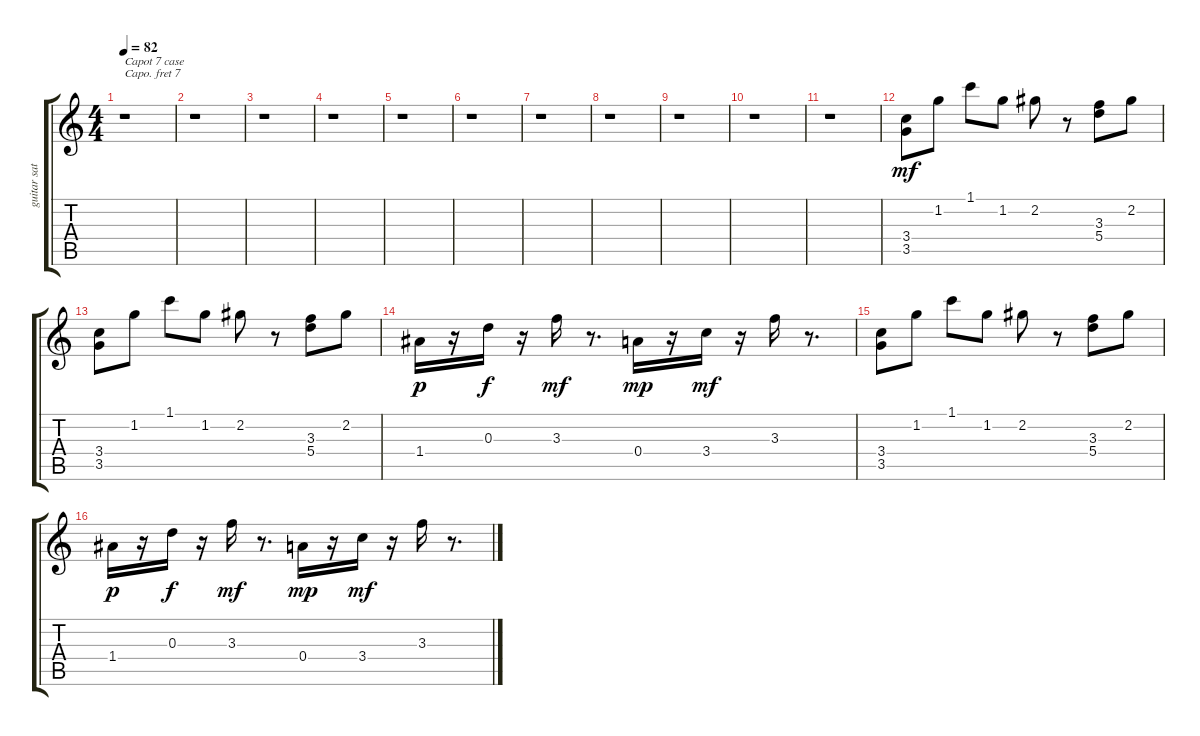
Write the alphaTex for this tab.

\track ("guitar saturé" "guitar sat") {instrument distortionguitar}
\staff {score tabs}
\capo 7
\tuning (E4 B3 G3 D3 A2 E2) {hide}
\ts (4 4)
\tempo 82
\clef g2
\ks c
r.1{txt "Capot 7 case" dy mf instrument distortionguitar} |
r.1 |
r.1 |
r.1 |
r.1 |
r.1 |
r.1 |
r.1 |
r.1 |
r.1 |
r.1 |
(3.4 3.5).8 1.2.8 1.1.8 1.2.8 2.2.8 r.8 (3.3 5.4).8 2.2.8 |
(3.4 3.5).8 1.2.8 1.1.8 1.2.8 2.2.8 r.8 (3.3 5.4).8 2.2.8 |
1.4.16{dy p} r.16 0.3.16{dy f} r.16 3.3.16{dy mf} r.8{d} 0.4.16{dy mp} r.16 3.4.16{dy mf} r.16 3.3.16 r.8{d} |
(3.4 3.5).8 1.2.8 1.1.8 1.2.8 2.2.8 r.8 (3.3 5.4).8 2.2.8 |
1.4.16{dy p} r.16 0.3.16{dy f} r.16 3.3.16{dy mf} r.8{d} 0.4.16{dy mp} r.16 3.4.16{dy mf} r.16 3.3.16 r.8{d}
